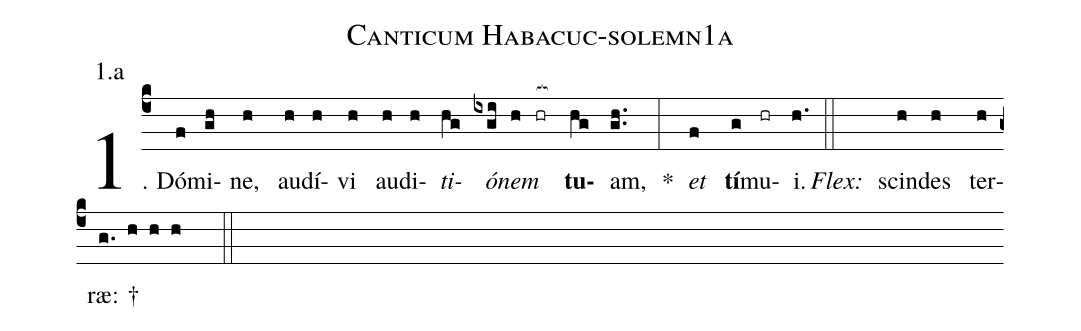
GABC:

name: Canticum Habacuc-solemn1a;
annotation: 1.a;
%%
(c4)1. Dó(f)mi(gh)ne,(h) au(h)dí(h)vi(h) au(h)di(h)<i>ti</i>(hg)<i>ó</i>(ixgi)<i>nem</i>(h hr[ocb:1{]) <b>tu</b>(hg[ocb:0}])am,(gh..) *(:) <i>et</i>(f) <b>tí</b>(g)mu(hr)i.(h.) (::)
<i>Flex:</i>()  scin(h)des(h) ter(h)ræ: †(g. h h h  ::)
